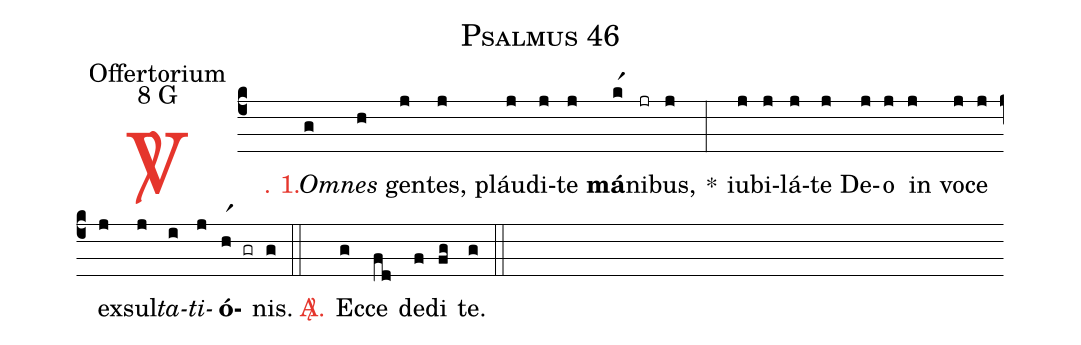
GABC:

name: Psalmus 46;
office-part: Offertorium;
mode: 8;
mode-differentia: G;
%%
(c4)

<c><sp>V/</sp>. 1.</c>() <i>Om</i>(g)<i>nes(h)</i> gen(j)tes,(j) pláu(j)di(j)te(j) <b>má</b>(kr1)ni(jr)bus,(j) *(:) iu(j)bi(j)lá(j)te(j) De(j)o(j) in(j) vo(j)ce(j) ex(j)sul(j)<i>ta</i>(i)<i>ti</i>(j)<b>ó</b>(hr1 gr)nis.(g)

(::)

<nlba><c><sp>A/</sp>.</c>() Ec</nlba>(g)ce(fd) de(f)di(fg) te.(g)

(::)
